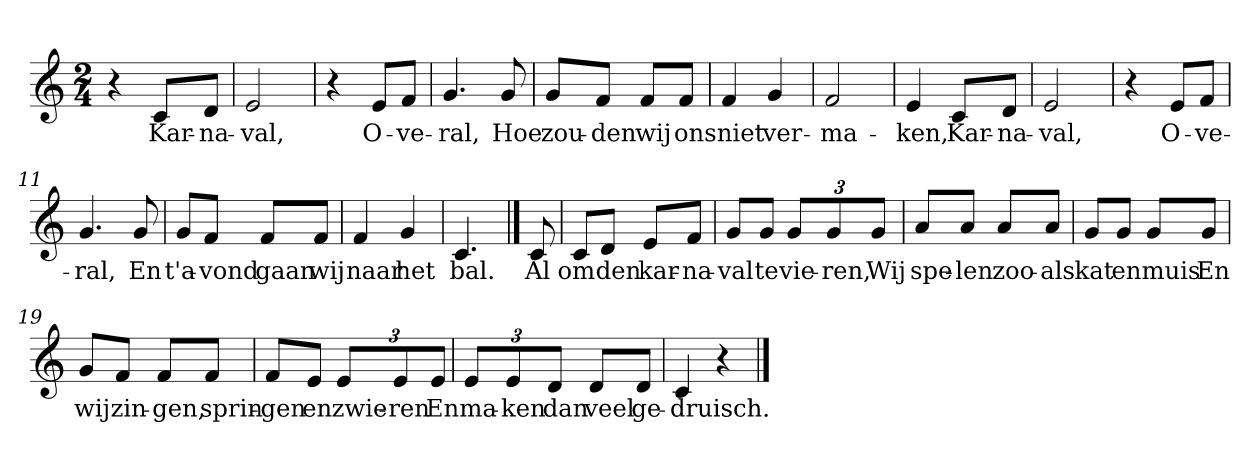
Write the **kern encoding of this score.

**kern	**text
*part1	*part1
*staff1	*staff1
*clefG2	*
*k[]	*
*C:	*
*M2/4	*
*MM120	*
=1	=1
4r	.
8c/L	Kar-
8d/J	-na-
=2	=2
2e	-val,
=3	=3
4r	.
8e/L	O-
8f/J	-ve-
=4	=4
4.g	-ral,
8g	Hoe
=5	=5
8g/L	zou-
8f/J	-den
8f/L	wij
8f/J	ons
=6	=6
4f	niet
4g	ver-
=7	=7
2f	-ma-
=8	=8
4e	-ken,
8c/L	Kar-
8d/J	-na-
=9	=9
2e	-val,
=10	=10
4r	.
8e/L	O-
8f/J	-ve-
=11	=11
4.g	-ral,
8g	En
=12	=12
8g/L	t'a-
8f/J	-vond
8f/L	gaan
8f/J	wij
=13	=13
4f	naar
4g	het
=14	=14
4.c	bal.
==	==
8c	Al
=15	=15
8c/L	om
8d/J	den
8e/L	kar-
8f/J	-na-
=16	=16
8g/L	-val
8g/J	te
12g/L	vie-
12g/	-ren,
12g/J	Wij
=17	=17
8a/L	spe-
8a/J	-len
8a/L	zoo-
8a/J	-als
=18	=18
8g/L	kat
8g/J	en
8g/L	muis
8g/J	En
=19	=19
8g/L	wij
8f/J	zin-
8f/L	-gen,
8f/J	sprin-
=20	=20
8f/L	-gen
8e/J	en
12e/L	zwie-
12e/	-ren
12e/J	En
=21	=21
12e/L	ma-
12e/	-ken
12d/J	dan
8d/L	veel
8d/J	ge-
=22	=22
4c	-druisch.
4r	.
==	==
*-	*-
